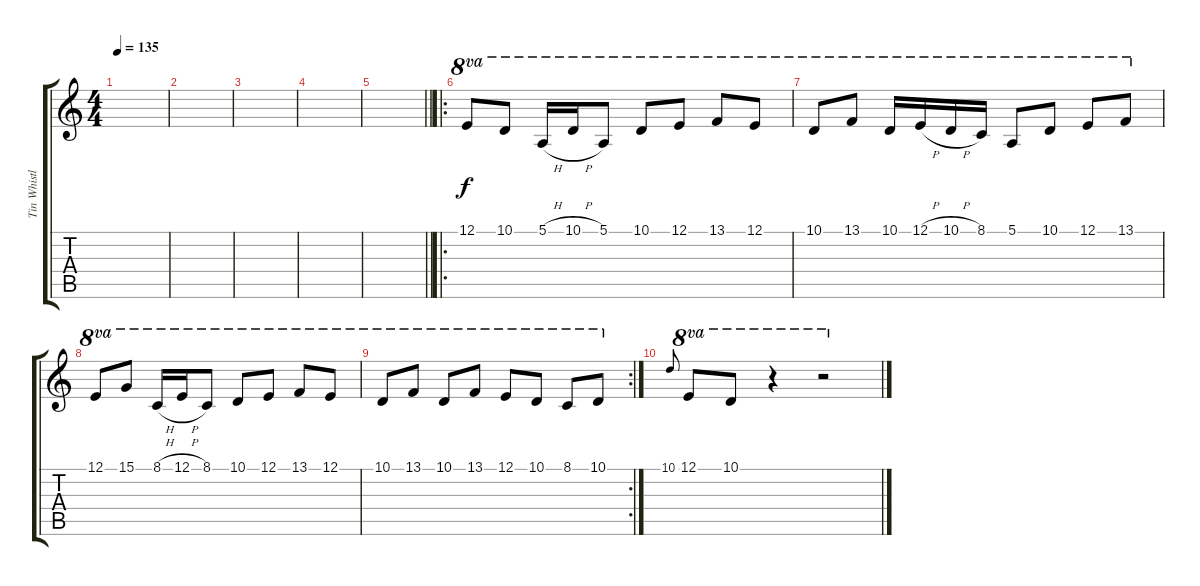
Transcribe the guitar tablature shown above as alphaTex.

\track ("Tin Whistle" "Tin Whistl") {instrument ocarina}
\staff {score tabs}
\tuning (E4 B3 G3 D3 A2 E2) {hide}
\ts (4 4)
\tempo 135
\clef g2
\ks c
|
|
|
|
\barLineRight lightlight
|
\ro
12.1.8{ot 8va} 10.1.8{ot 8va} 5.1{h}.16{ot 8va} 10.1{h}.16{ot 8va} 5.1.8{ot 8va} 10.1.8{ot 8va} 12.1.8{ot 8va} 13.1.8{ot 8va} 12.1.8{ot 8va} |
10.1.8{ot 8va} 13.1.8{ot 8va} 10.1.16{ot 8va} 12.1{h}.16{ot 8va} 10.1{h}.16{ot 8va} 8.1.16{ot 8va} 5.1.8{ot 8va} 10.1.8{ot 8va} 12.1.8{ot 8va} 13.1.8{ot 8va} |
12.1.8{ot 8va} 15.1.8{ot 8va} 8.1{h}.16{ot 8va} 12.1{h}.16{ot 8va} 8.1.8{ot 8va} 10.1.8{ot 8va} 12.1.8{ot 8va} 13.1.8{ot 8va} 12.1.8{ot 8va} |
\rc 2
10.1.8{ot 8va} 13.1.8{ot 8va} 10.1.8{ot 8va} 13.1.8{ot 8va} 12.1.8{ot 8va} 10.1.8{ot 8va} 8.1.8{ot 8va} 10.1.8{ot 8va} |
10.1.8{gr onbeat} 12.1.8{ot 8va} 10.1.8{ot 8va} r.4{ot 8va} r.2{ot 8va}
